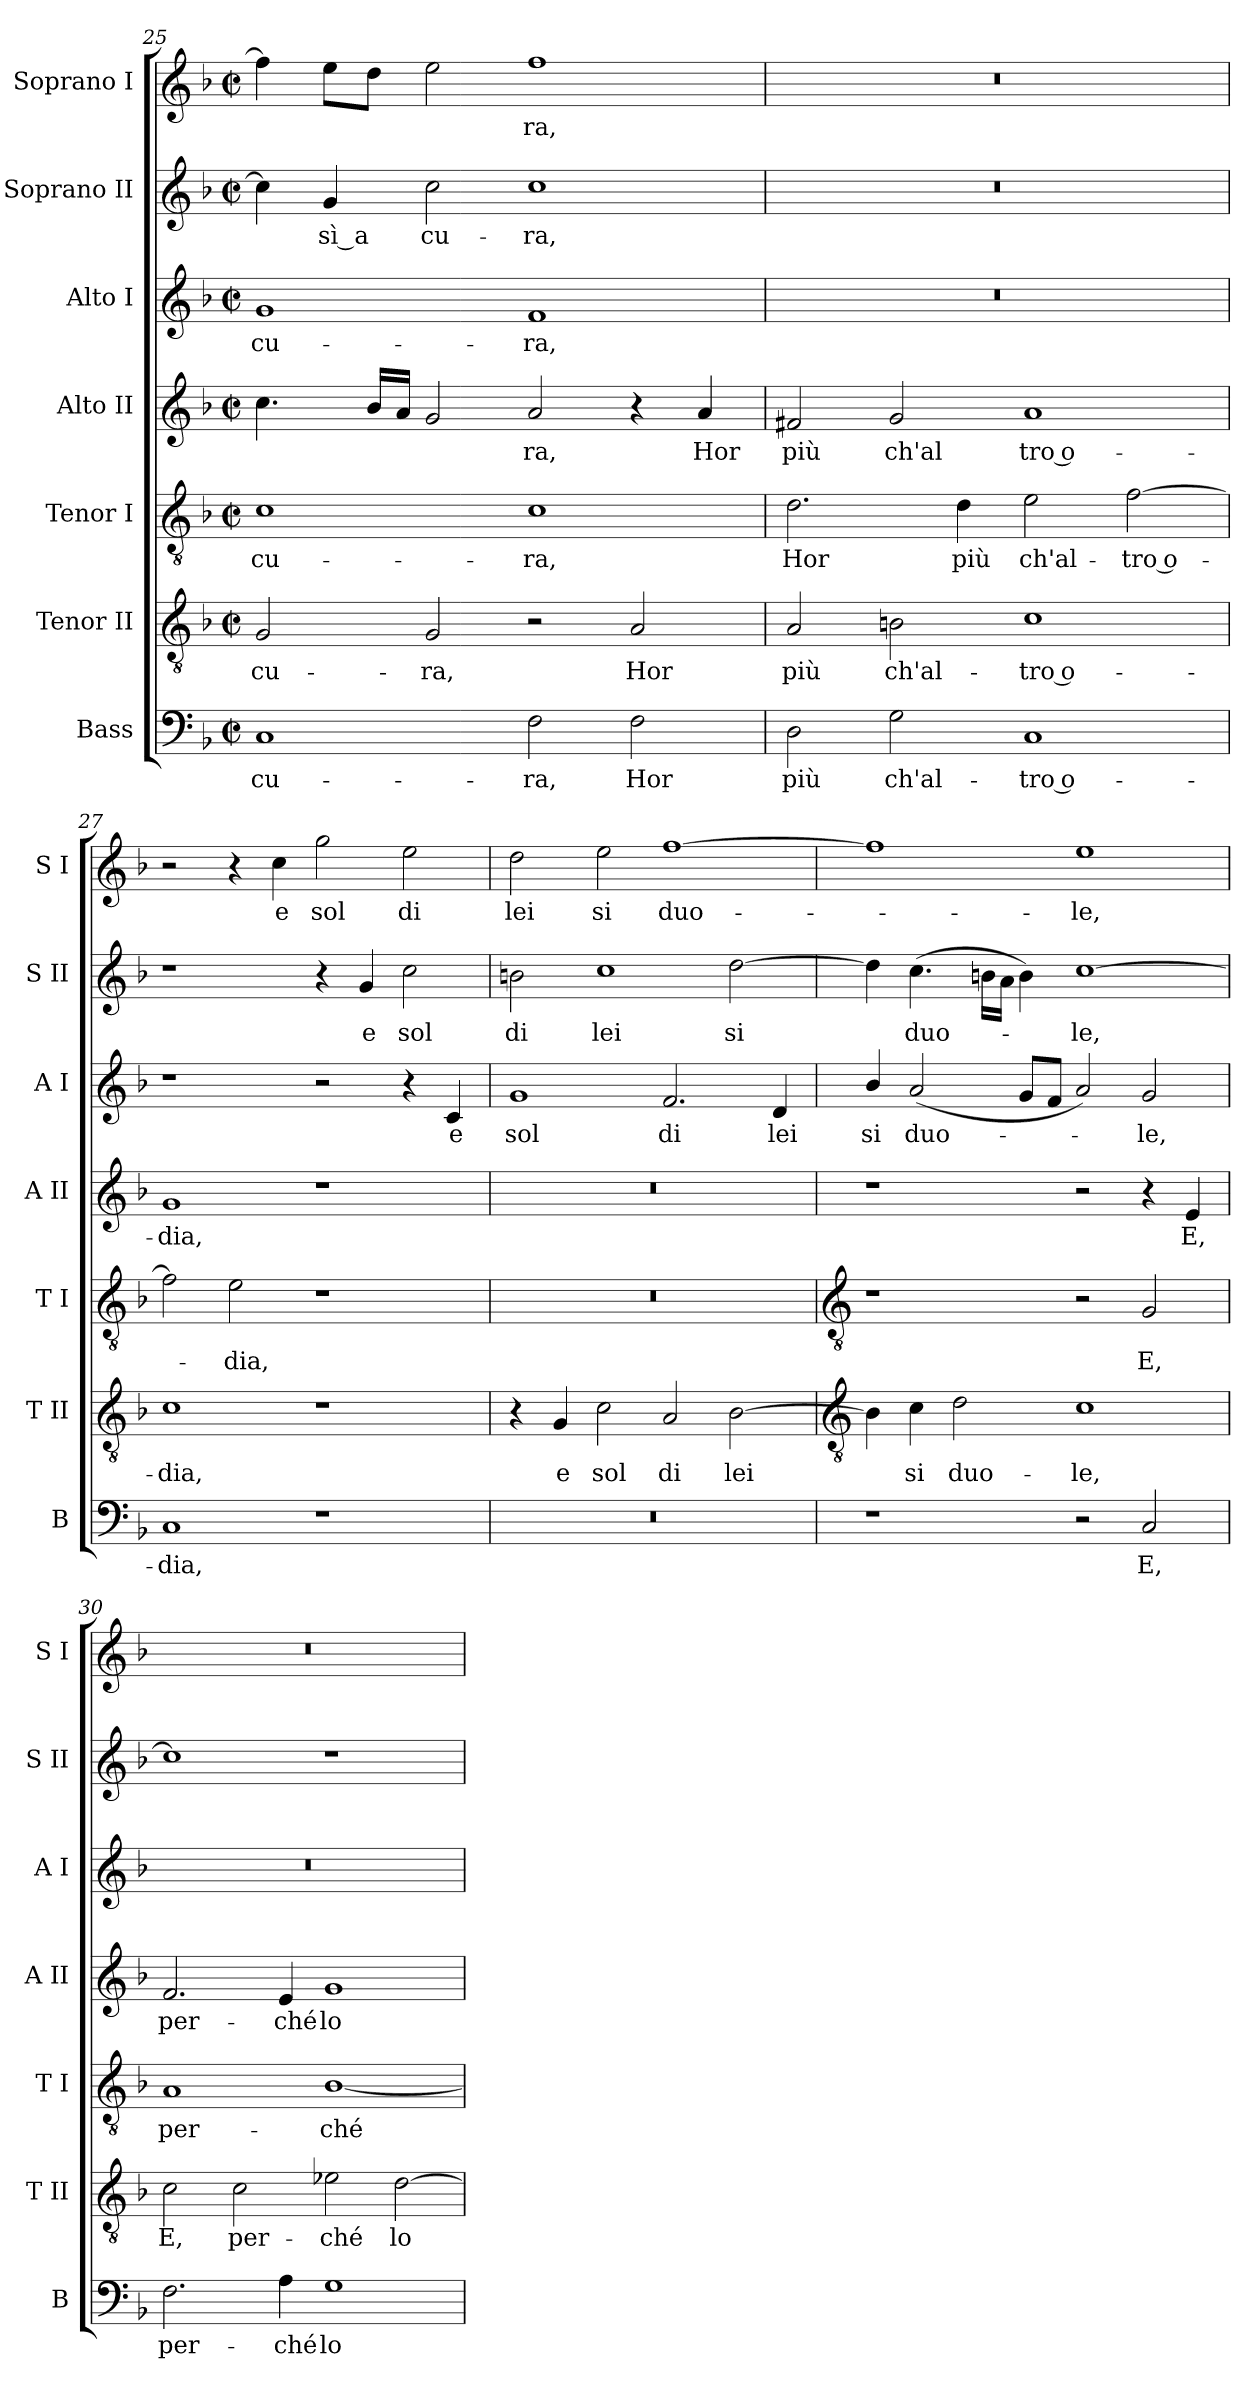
**kern	**text	**kern	**text	**kern	**text	**kern	**text	**kern	**text	**kern	**text	**kern	**text
*part7	*part7	*part6	*part6	*part5	*part5	*part4	*part4	*part3	*part3	*part2	*part2	*part1	*part1
*staff7	*staff7	*staff6	*staff6	*staff5	*staff5	*staff4	*staff4	*staff3	*staff3	*staff2	*staff2	*staff1	*staff1
*I"Bass	*	*I"Tenor II	*	*I"Tenor I	*	*I"Alto II	*	*I"Alto I	*	*I"Soprano II	*	*I"Soprano I	*
*I'B	*	*I'T II	*	*I'T I	*	*I'A II	*	*I'A I	*	*I'S II	*	*I'S I	*
!!LO:LB:g=z
*clefF4	*	*clefGv2	*	*clefGv2	*	*clefG2	*	*clefG2	*	*clefG2	*	*clefG2	*
*k[b-]	*	*k[b-]	*	*k[b-]	*	*k[b-]	*	*k[b-]	*	*k[b-]	*	*k[b-]	*
*F:	*	*F:	*	*F:	*	*F:	*	*F:	*	*F:	*	*F:	*
*M4/2	*	*M4/2	*	*M4/2	*	*M4/2	*	*M4/2	*	*M4/2	*	*M4/2	*
*met(c|)	*	*met(c|)	*	*met(c|)	*	*met(c|)	*	*met(c|)	*	*met(c|)	*	*met(c|)	*
=25	=25	=25	=25	=25	=25	=25	=25	=25	=25	=25	=25	=25	=25
!	!LO:LY:b	!	!LO:LY:b	!	!LO:LY:b	!	!	!	!LO:LY:b	!	!	!	!
1C	cu-	2G	cu-	1c	cu-	4.cc	.	1g	cu-	4cc]	.	4ff]	.
!	!	!	!	!	!	!	!	!	!	!	!LO:LY:b	!	!
.	.	.	.	.	.	.	.	.	.	4g	sì a	8eeL	.
.	.	.	.	.	.	16b-LL	.	.	.	.	.	8ddJ	.
.	.	.	.	.	.	16aJJ	.	.	.	.	.	.	.
!	!	!	!LO:LY:b	!	!	!	!	!	!	!	!LO:LY:b	!	!
.	.	2G	-ra,	.	.	2g	.	.	.	2cc	cu-	2ee	.
!	!LO:LY:b	!	!	!	!LO:LY:b	!	!LO:LY:b	!	!LO:LY:b	!	!LO:LY:b	!	!LO:LY:b
2F	-ra,	2r	.	1c	-ra,	2a	ra,	1f	-ra,	1cc	-ra,	1ff	ra,
!	!LO:LY:b	!	!LO:LY:b	!	!	!	!	!	!	!	!	!	!
2F	Hor	2A	Hor	.	.	4r	.	.	.	.	.	.	.
!	!	!	!	!	!	!	!LO:LY:b	!	!	!	!	!	!
.	.	.	.	.	.	4a	Hor	.	.	.	.	.	.
=26	=26	=26	=26	=26	=26	=26	=26	=26	=26	=26	=26	=26	=26
!	!LO:LY:b	!	!LO:LY:b	!	!LO:LY:b	!	!LO:LY:b	!	!	!	!	!	!
2D	più	2A	più	2.d	Hor	2f#X	più	0r	.	0r	.	0r	.
!	!LO:LY:b	!	!LO:LY:b	!	!	!	!LO:LY:b	!	!	!	!	!	!
2G	ch'al-	2Bn	ch'al-	.	.	2g	ch'al	.	.	.	.	.	.
!	!	!	!	!	!LO:LY:b	!	!	!	!	!	!	!	!
.	.	.	.	4d	più	.	.	.	.	.	.	.	.
!	!LO:LY:b	!	!LO:LY:b	!	!LO:LY:b	!	!LO:LY:b	!	!	!	!	!	!
1C	-tro o-	1c	-tro o-	2e	ch'al-	1a	tro o-	.	.	.	.	.	.
!	!	!	!	!	!LO:LY:b	!	!	!	!	!	!	!	!
.	.	.	.	[2f	-tro o-	.	.	.	.	.	.	.	.
=27	=27	=27	=27	=27	=27	=27	=27	=27	=27	=27	=27	=27	=27
!	!LO:LY:b	!	!LO:LY:b	!	!	!	!LO:LY:b	!	!	!	!	!	!
1C	-dia,	1c	-dia,	2f]	.	1g	-dia,	1r	.	1r	.	2r	.
!	!	!	!	!	!LO:LY:b	!	!	!	!	!	!	!	!
.	.	.	.	2e	dia,	.	.	.	.	.	.	4r	.
!	!	!	!	!	!	!	!	!	!	!	!	!	!LO:LY:b
.	.	.	.	.	.	.	.	.	.	.	.	4cc	e
!	!	!	!	!	!	!	!	!	!	!	!	!	!LO:LY:b
1r	.	1r	.	1r	.	1r	.	2r	.	4r	.	2gg	sol
!	!	!	!	!	!	!	!	!	!	!	!LO:LY:b	!	!
.	.	.	.	.	.	.	.	.	.	4g	e	.	.
!	!	!	!	!	!	!	!	!	!	!	!LO:LY:b	!	!LO:LY:b
.	.	.	.	.	.	.	.	4r	.	2cc	sol	2ee	di
!	!	!	!	!	!	!	!	!	!LO:LY:b	!	!	!	!
.	.	.	.	.	.	.	.	4c	e	.	.	.	.
=28	=28	=28	=28	=28	=28	=28	=28	=28	=28	=28	=28	=28	=28
!	!	!	!	!	!	!	!	!	!LO:LY:b	!	!LO:LY:b	!	!LO:LY:b
0r	.	4r	.	0r	.	0r	.	1g	sol	2bn	di	2dd	lei
!	!	!	!LO:LY:b	!	!	!	!	!	!	!	!	!	!
.	.	4G	e	.	.	.	.	.	.	.	.	.	.
!	!	!	!LO:LY:b	!	!	!	!	!	!	!	!LO:LY:b	!	!LO:LY:b
.	.	2c	sol	.	.	.	.	.	.	1cc	lei	2ee	si
!	!	!	!LO:LY:b	!	!	!	!	!	!LO:LY:b	!	!	!	!LO:LY:b
.	.	2A	di	.	.	.	.	2.f	di	.	.	[1ff	duo-
!	!	!	!LO:LY:b	!	!	!	!	!	!	!	!LO:LY:b	!	!
.	.	[2B-	lei	.	.	.	.	.	.	[2dd	si	.	.
!	!	!	!	!	!	!	!	!	!LO:LY:b	!	!	!	!
.	.	.	.	.	.	.	.	4d	lei	.	.	.	.
!!LO:LB:g=z
=29	=29	=29	=29	=29	=29	=29	=29	=29	=29	=29	=29	=29	=29
*	*	*clefGv2	*	*clefGv2	*	*	*	*	*	*	*	*	*
!	!	!	!	!	!	!	!	!	!LO:LY:b	!	!	!	!
1r	.	4B-]	.	1r	.	1r	.	4b-/	si	4dd]	.	1ff]	.
!	!	!	!LO:LY:b	!	!	!	!	!	!LO:LY:b	!	!LO:LY:b	!	!
.	.	4c	si	.	.	.	.	(<2a	duo-	(>4.cc	duo-	.	.
!	!	!	!LO:LY:b	!	!	!	!	!	!	!	!	!	!
.	.	2d	duo-	.	.	.	.	.	.	.	.	.	.
.	.	.	.	.	.	.	.	.	.	16bn\LL	.	.	.
.	.	.	.	.	.	.	.	.	.	16a\JJ	.	.	.
.	.	.	.	.	.	.	.	8gL	.	4b)	.	.	.
.	.	.	.	.	.	.	.	8fJ	.	.	.	.	.
!	!	!	!LO:LY:b	!	!	!	!	!	!	!	!LO:LY:b	!	!LO:LY:b
2r	.	1c	-le,	2r	.	2r	.	2a)	.	[1cc	le,	1ee	le,
!	!LO:LY:b	!	!	!	!LO:LY:b	!	!	!	!LO:LY:b	!	!	!	!
2C	E,	.	.	2G	E,	4r	.	2g	le,	.	.	.	.
!	!	!	!	!	!	!	!LO:LY:b	!	!	!	!	!	!
.	.	.	.	.	.	4e	E,	.	.	.	.	.	.
=30	=30	=30	=30	=30	=30	=30	=30	=30	=30	=30	=30	=30	=30
!	!LO:LY:b	!	!LO:LY:b	!	!LO:LY:b	!	!LO:LY:b	!	!	!	!	!	!
2.F	per-	2c	E,	1A	per-	2.f	per-	0r	.	1cc]	.	0r	.
!	!	!	!LO:LY:b	!	!	!	!	!	!	!	!	!	!
.	.	2c	per-	.	.	.	.	.	.	.	.	.	.
!	!LO:LY:b	!	!	!	!	!	!LO:LY:b	!	!	!	!	!	!
4A	-ché	.	.	.	.	4e	-ché	.	.	.	.	.	.
!	!LO:LY:b	!	!LO:LY:b	!	!LO:LY:b	!	!LO:LY:b	!	!	!	!	!	!
1G	lo	2e-X	-ché	[1B-/	-ché	1g	lo	.	.	1r	.	.	.
!	!	!	!LO:LY:b	!	!	!	!	!	!	!	!	!	!
.	.	[2d	lo	.	.	.	.	.	.	.	.	.	.
=	=	=	=	=	=	=	=	=	=	=	=	=	=
*-	*-	*-	*-	*-	*-	*-	*-	*-	*-	*-	*-	*-	*-
